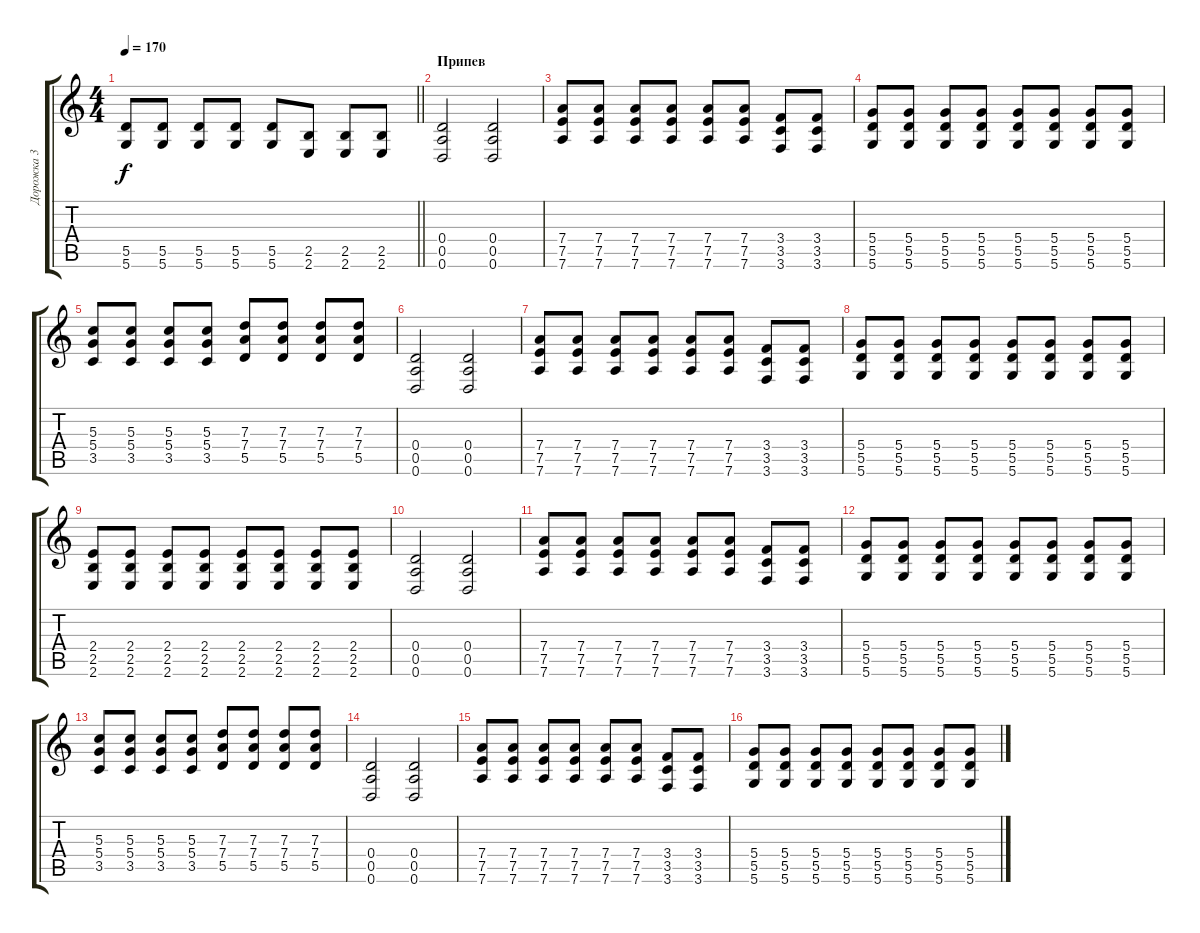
\track ("Дорожка 3" "Дорожка 3") {instrument distortionguitar}
\staff {score tabs}
\tuning (E4 B3 G3 D3 A2 D2) {hide}
\ts (4 4)
\tempo 170
\clef g2
\barLineRight lightlight
\ks c
(5.5 5.6).8{dy f} (5.5 5.6).8 (5.5 5.6).8 (5.5 5.6).8 (5.5 5.6).8 (2.5 2.6).8 (2.5 2.6).8 (2.5 2.6).8 |
\section ("" "Припев")
(0.4 0.5 0.6).2 (0.4 0.5 0.6).2 |
(7.4 7.5 7.6).8 (7.4 7.5 7.6).8 (7.4 7.5 7.6).8 (7.4 7.5 7.6).8 (7.4 7.5 7.6).8 (7.4 7.5 7.6).8 (3.4 3.5 3.6).8 (3.4 3.5 3.6).8 |
(5.4 5.5 5.6).8 (5.4 5.5 5.6).8 (5.4 5.5 5.6).8 (5.4 5.5 5.6).8 (5.4 5.5 5.6).8 (5.4 5.5 5.6).8 (5.4 5.5 5.6).8 (5.4 5.5 5.6).8 |
(5.3 5.4 3.5).8 (5.3 5.4 3.5).8 (5.3 5.4 3.5).8 (5.3 5.4 3.5).8 (7.3 7.4 5.5).8 (7.3 7.4 5.5).8 (7.3 7.4 5.5).8 (7.3 7.4 5.5).8 |
(0.4 0.5 0.6).2 (0.4 0.5 0.6).2 |
(7.4 7.5 7.6).8 (7.4 7.5 7.6).8 (7.4 7.5 7.6).8 (7.4 7.5 7.6).8 (7.4 7.5 7.6).8 (7.4 7.5 7.6).8 (3.4 3.5 3.6).8 (3.4 3.5 3.6).8 |
(5.4 5.5 5.6).8 (5.4 5.5 5.6).8 (5.4 5.5 5.6).8 (5.4 5.5 5.6).8 (5.4 5.5 5.6).8 (5.4 5.5 5.6).8 (5.4 5.5 5.6).8 (5.4 5.5 5.6).8 |
(2.4 2.5 2.6).8 (2.4 2.5 2.6).8 (2.4 2.5 2.6).8 (2.4 2.5 2.6).8 (2.4 2.5 2.6).8 (2.4 2.5 2.6).8 (2.4 2.5 2.6).8 (2.4 2.5 2.6).8 |
(0.4 0.5 0.6).2 (0.4 0.5 0.6).2 |
(7.4 7.5 7.6).8 (7.4 7.5 7.6).8 (7.4 7.5 7.6).8 (7.4 7.5 7.6).8 (7.4 7.5 7.6).8 (7.4 7.5 7.6).8 (3.4 3.5 3.6).8 (3.4 3.5 3.6).8 |
(5.4 5.5 5.6).8 (5.4 5.5 5.6).8 (5.4 5.5 5.6).8 (5.4 5.5 5.6).8 (5.4 5.5 5.6).8 (5.4 5.5 5.6).8 (5.4 5.5 5.6).8 (5.4 5.5 5.6).8 |
(5.3 5.4 3.5).8 (5.3 5.4 3.5).8 (5.3 5.4 3.5).8 (5.3 5.4 3.5).8 (7.3 7.4 5.5).8 (7.3 7.4 5.5).8 (7.3 7.4 5.5).8 (7.3 7.4 5.5).8 |
(0.4 0.5 0.6).2 (0.4 0.5 0.6).2 |
(7.4 7.5 7.6).8 (7.4 7.5 7.6).8 (7.4 7.5 7.6).8 (7.4 7.5 7.6).8 (7.4 7.5 7.6).8 (7.4 7.5 7.6).8 (3.4 3.5 3.6).8 (3.4 3.5 3.6).8 |
(5.4 5.5 5.6).8 (5.4 5.5 5.6).8 (5.4 5.5 5.6).8 (5.4 5.5 5.6).8 (5.4 5.5 5.6).8 (5.4 5.5 5.6).8 (5.4 5.5 5.6).8 (5.4 5.5 5.6).8
